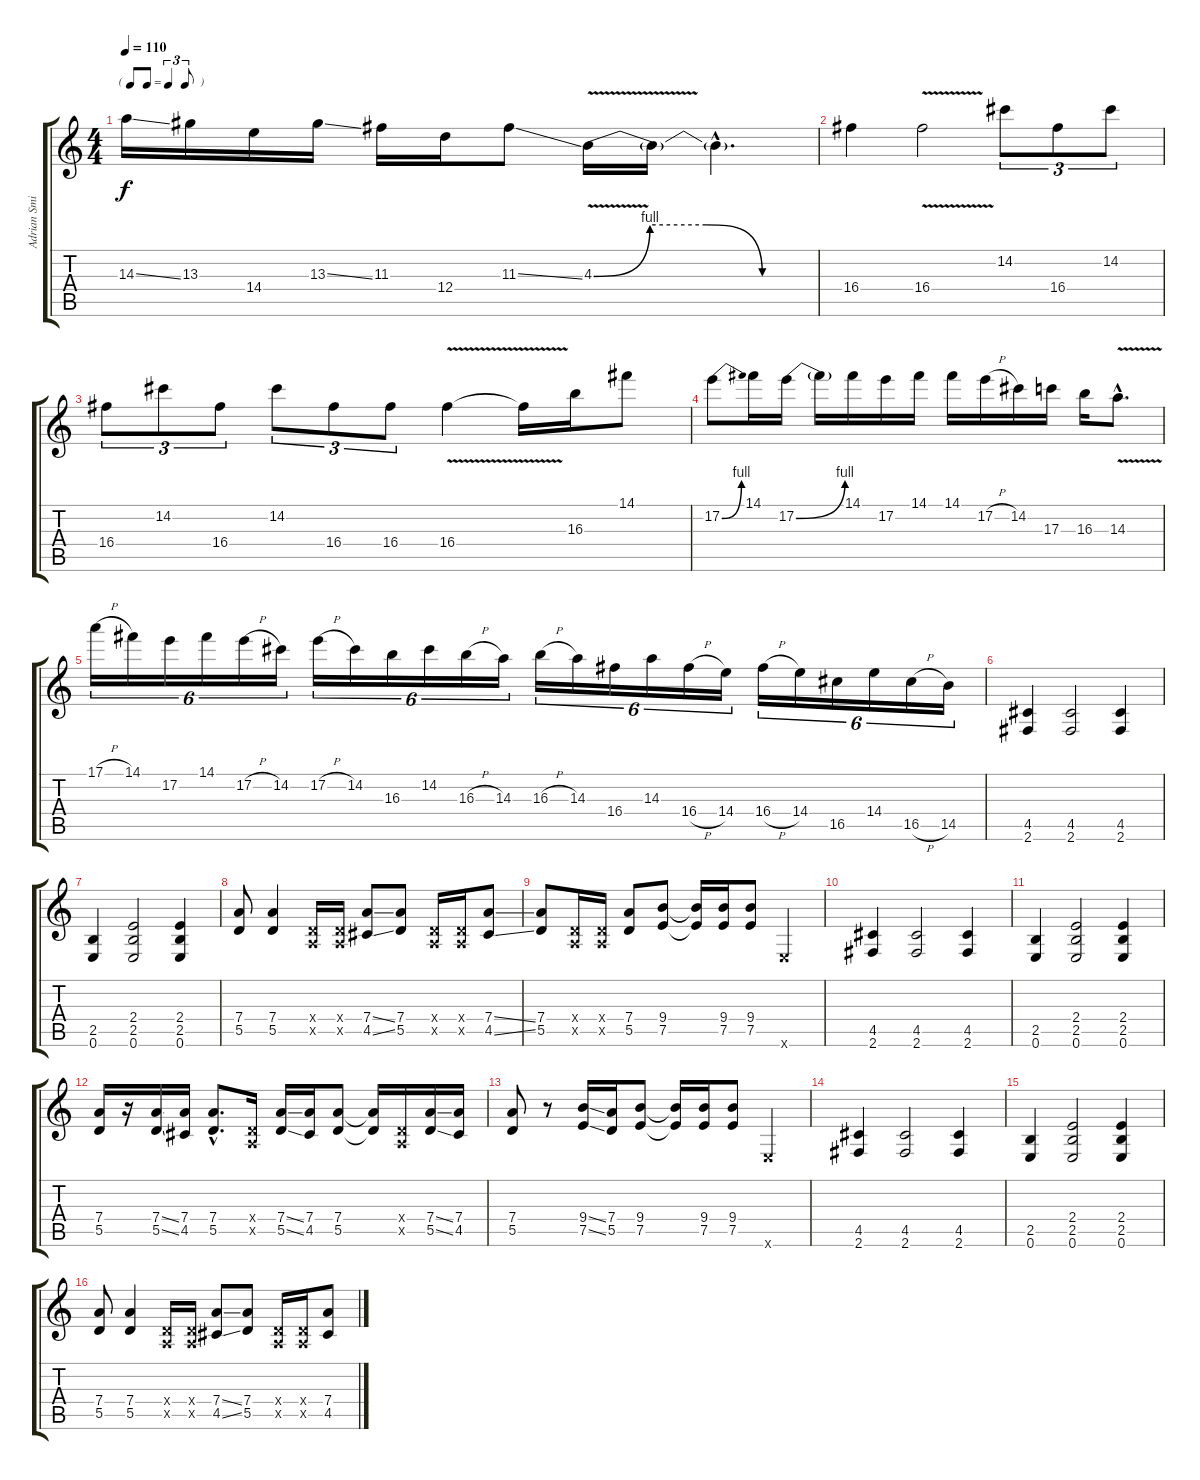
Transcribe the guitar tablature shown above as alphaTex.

\track ("Adrian Smith" "Adrian Smi") {instrument overdrivenguitar}
\staff {score tabs}
\tuning (E4 B3 G3 D3 A2 E2) {hide}
\ts (4 4)
\tf triplet8th
\tempo 110
\clef g2
\ks c
14.3{ss}.16{dy f} 13.3.16 14.4.16 13.3{ss}.16 11.3.16 12.4.16 11.3{ss}.8 4.3{be (custom 0 0 15 4 30 4 45 0 60 0) v}.16 4.3{t}.16 4.3{hac t}.4{d} |
16.4.4 16.4{v}.2 14.2.8{tu (3 2)} 16.4.8{tu (3 2)} 14.2.8{tu (3 2)} |
16.4.8{tu (3 2)} 14.2.8{tu (3 2)} 16.4.8{tu (3 2)} 14.2.8{tu (3 2)} 16.4.8{tu (3 2)} 16.4.8{tu (3 2)} 16.4{v}.4 16.4{t}.16 16.3.16 14.1.8 |
17.2{be (bend 0 0 60 4)}.8 14.1.16 17.2{be (bend 0 0 60 4)}.16 17.2{t}.16 14.1.16 17.2.16 14.1.16 14.1.16 17.2{h}.16 14.2.16 17.3.16 16.3.16 14.3{v hac}.8{d} |
17.1{h}.16{tu (6 4)} 14.1.16{tu (6 4)} 17.2.16{tu (6 4)} 14.1.16{tu (6 4)} 17.2{h}.16{tu (6 4)} 14.2.16{tu (6 4)} 17.2{h}.16{tu (6 4)} 14.2.16{tu (6 4)} 16.3.16{tu (6 4)} 14.2.16{tu (6 4)} 16.3{h}.16{tu (6 4)} 14.3.16{tu (6 4)} 16.3{h}.16{tu (6 4)} 14.3.16{tu (6 4)} 16.4.16{tu (6 4)} 14.3.16{tu (6 4)} 16.4{h}.16{tu (6 4)} 14.4.16{tu (6 4)} 16.4{h}.16{tu (6 4)} 14.4.16{tu (6 4)} 16.5.16{tu (6 4)} 14.4.16{tu (6 4)} 16.5{h}.16{tu (6 4)} 14.5.16{tu (6 4)} |
(4.5 2.6).4{volume 12 balance 12 instrument overdrivenguitar} (4.5 2.6).2 (4.5 2.6).4 |
(2.5 0.6).4 (2.4 2.5 0.6).2 (2.4 2.5 0.6).4 |
(7.4 5.5).8 (7.4 5.5).4 (0.4{x} 0.5{x}).16 (0.4{x} 0.5{x}).16 (7.4{ss} 4.5{ss}).8 (7.4 5.5).8 (0.4{x} 0.5{x}).16 (0.4{x} 0.5{x}).16 (7.4{ss} 4.5{ss}).8 |
(7.4 5.5).8 (0.4{x} 0.5{x}).16 (0.4{x} 0.5{x}).16 (7.4 5.5).8 (9.4 7.5).8 (9.4{t} 7.5{t}).16 (9.4 7.5).16 (9.4 7.5).8 0.6{x}.4 |
(4.5 2.6).4 (4.5 2.6).2 (4.5 2.6).4 |
(2.5 0.6).4 (2.4 2.5 0.6).2 (2.4 2.5 0.6).4 |
(7.4 5.5).16 r.16 (7.4{ss} 5.5{ss}).16 (7.4 4.5).16 (7.4{hac} 5.5{hac}).8{d} (0.4{x} 0.5{x}).16 (7.4{ss} 5.5{ss}).16 (7.4 4.5).16 (7.4 5.5).8 (7.4{t} 5.5{t}).16 (0.4{x} 0.5{x}).16 (7.4{ss} 5.5{ss}).16 (7.4 4.5).16 |
(7.4 5.5).8 r.8 (9.4{ss} 7.5{ss}).16 (7.4 5.5).16 (9.4 7.5).8 (9.4{t} 7.5{t}).16 (9.4 7.5).16 (9.4 7.5).8 0.6{x}.4 |
(4.5 2.6).4 (4.5 2.6).2 (4.5 2.6).4 |
(2.5 0.6).4 (2.4 2.5 0.6).2 (2.4 2.5 0.6).4 |
(7.4 5.5).8 (7.4 5.5).4 (0.4{x} 0.5{x}).16 (0.4{x} 0.5{x}).16 (7.4{ss} 4.5{ss}).8 (7.4 5.5).8 (0.4{x} 0.5{x}).16 (0.4{x} 0.5{x}).16 (7.4{ss} 4.5{ss}).8
